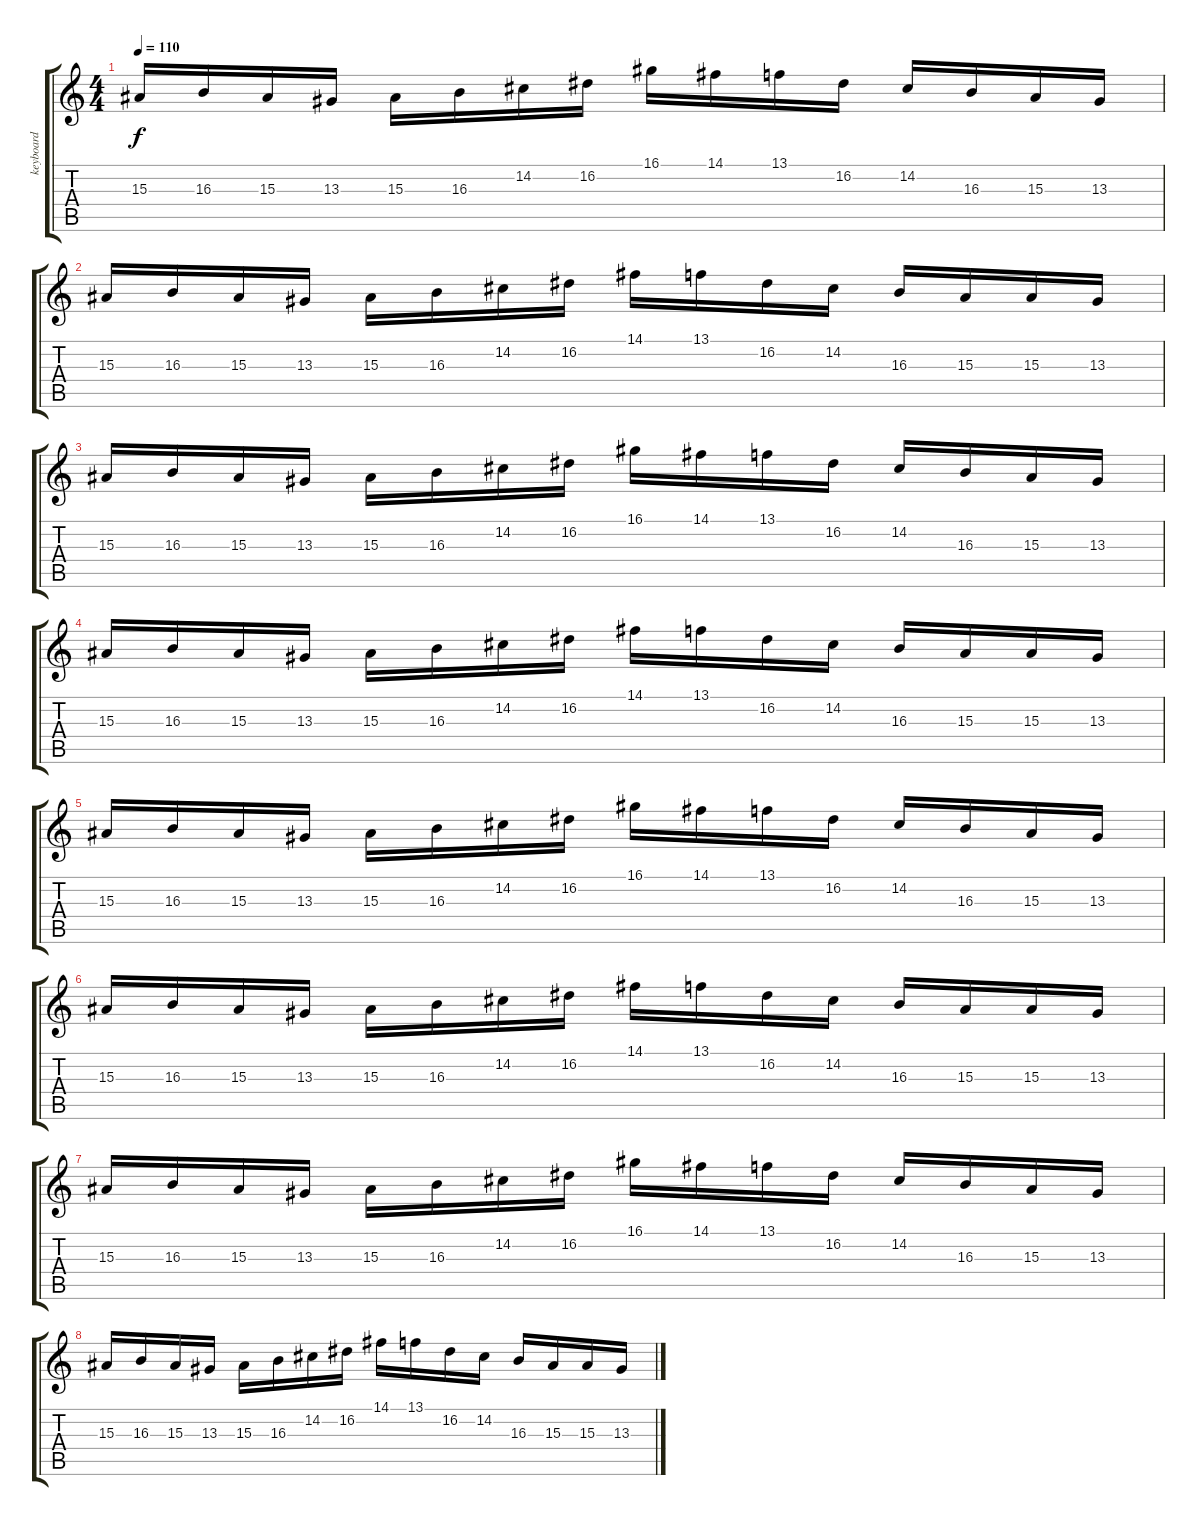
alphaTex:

\track ("keyboard" "keyboard") {instrument clarinet}
\staff {score tabs}
\tuning (E4 B3 G3 D3 A2 E2) {hide}
\ts (4 4)
\tempo 110
\clef g2
\ks c
15.3.16{dy f} 16.3.16 15.3.16 13.3.16 15.3.16 16.3.16 14.2.16 16.2.16 16.1.16 14.1.16 13.1.16 16.2.16 14.2.16 16.3.16 15.3.16 13.3.16 |
15.3.16 16.3.16 15.3.16 13.3.16 15.3.16 16.3.16 14.2.16 16.2.16 14.1.16 13.1.16 16.2.16 14.2.16 16.3.16 15.3.16 15.3.16 13.3.16 |
15.3.16 16.3.16 15.3.16 13.3.16 15.3.16 16.3.16 14.2.16 16.2.16 16.1.16 14.1.16 13.1.16 16.2.16 14.2.16 16.3.16 15.3.16 13.3.16 |
15.3.16 16.3.16 15.3.16 13.3.16 15.3.16 16.3.16 14.2.16 16.2.16 14.1.16 13.1.16 16.2.16 14.2.16 16.3.16 15.3.16 15.3.16 13.3.16 |
15.3.16 16.3.16 15.3.16 13.3.16 15.3.16 16.3.16 14.2.16 16.2.16 16.1.16 14.1.16 13.1.16 16.2.16 14.2.16 16.3.16 15.3.16 13.3.16 |
15.3.16 16.3.16 15.3.16 13.3.16 15.3.16 16.3.16 14.2.16 16.2.16 14.1.16 13.1.16 16.2.16 14.2.16 16.3.16 15.3.16 15.3.16 13.3.16 |
15.3.16 16.3.16 15.3.16 13.3.16 15.3.16 16.3.16 14.2.16 16.2.16 16.1.16 14.1.16 13.1.16 16.2.16 14.2.16 16.3.16 15.3.16 13.3.16 |
15.3.16 16.3.16 15.3.16 13.3.16 15.3.16 16.3.16 14.2.16 16.2.16 14.1.16 13.1.16 16.2.16 14.2.16 16.3.16 15.3.16 15.3.16 13.3.16
